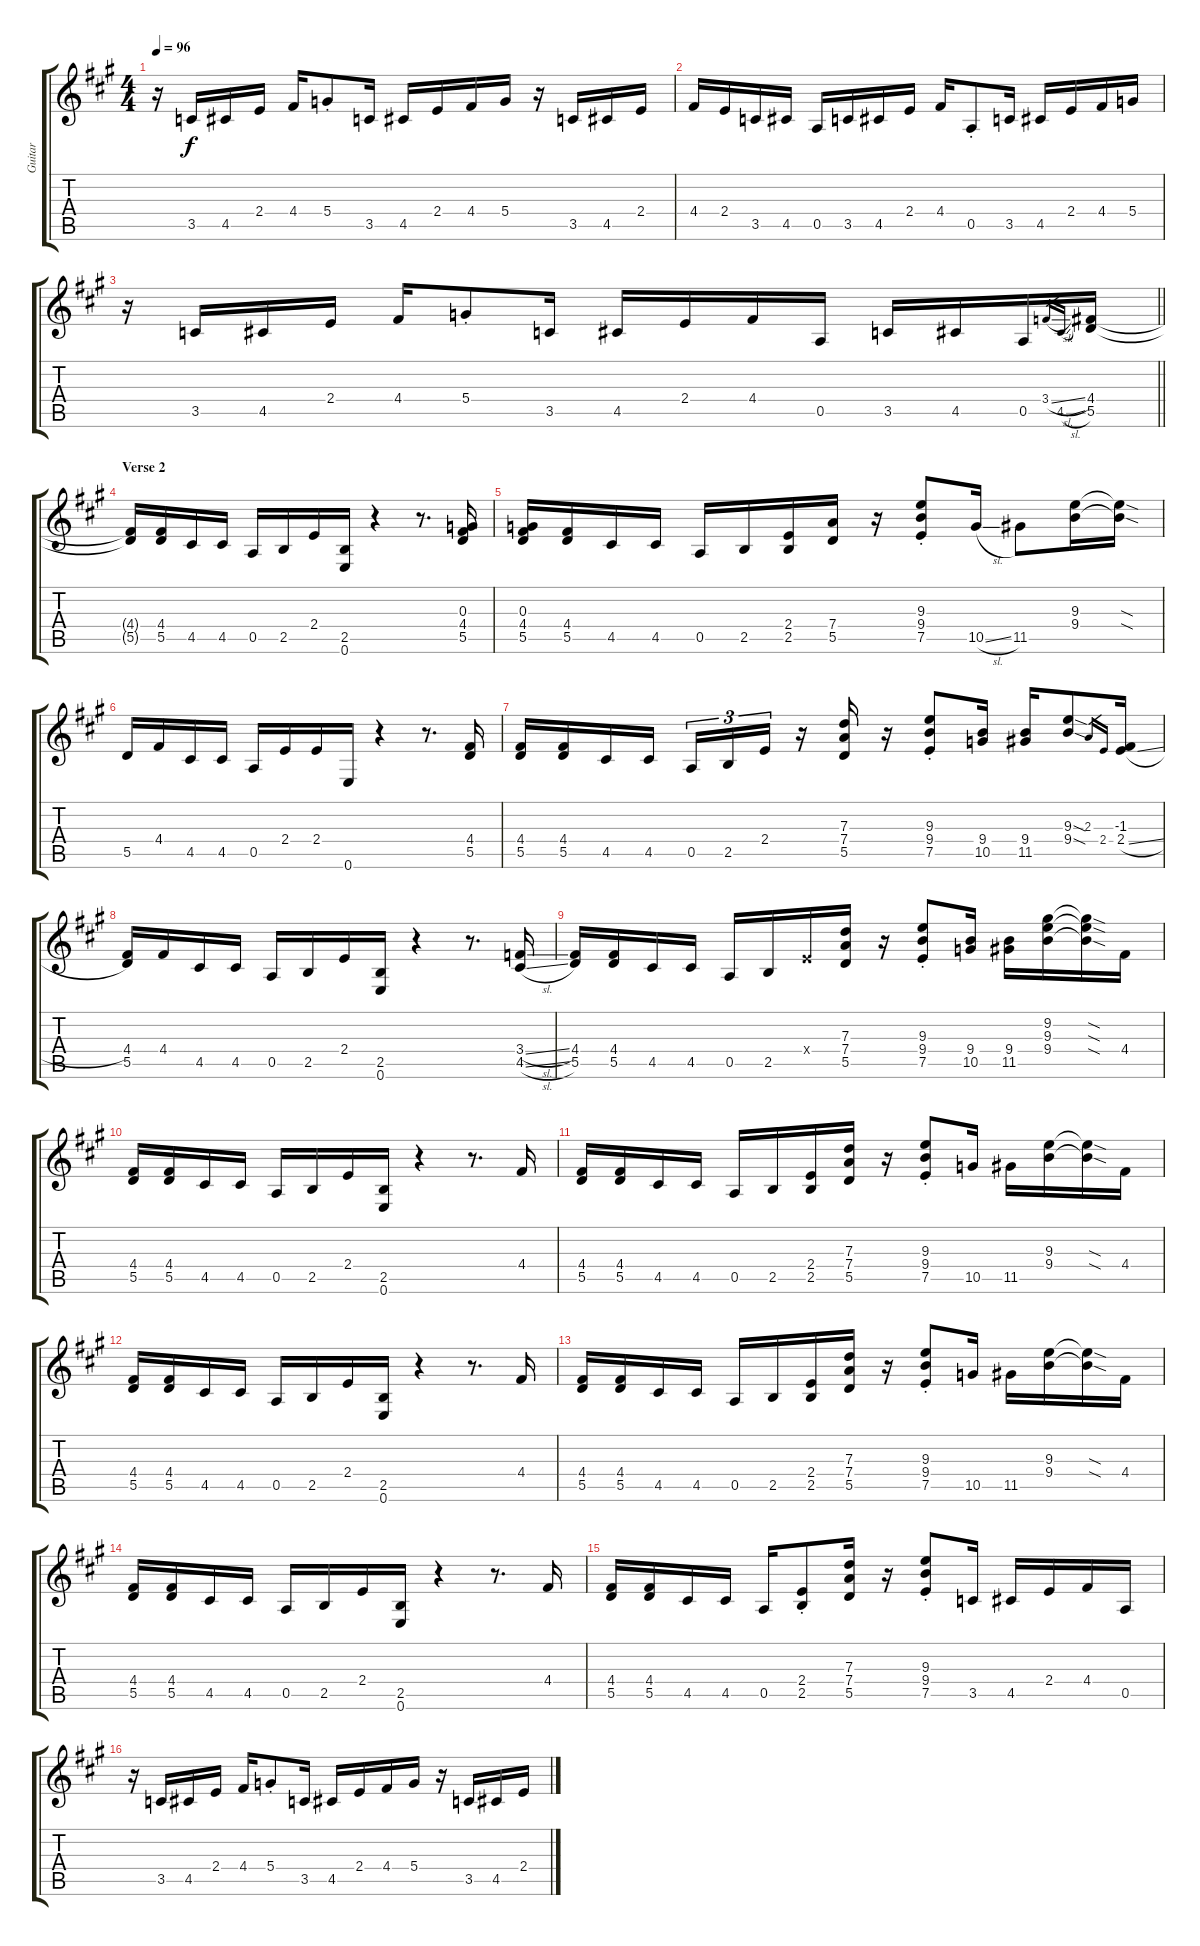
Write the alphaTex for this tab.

\track ("Guitar" "Guitar") {instrument overdrivenguitar}
\staff {score tabs}
\tuning (E4 B3 G3 D3 A2 E2) {hide}
\ts (4 4)
\tempo 96
\clef g2
\ks a
r.16{dy f} 3.5.16 4.5.16 2.4.16 4.4.16 5.4{st}.8 3.5.16 4.5.16 2.4.16 4.4.16 5.4.16 r.16 3.5.16 4.5.16 2.4.16 |
4.4.16 2.4.16 3.5.16 4.5.16 0.5.16 3.5.16 4.5.16 2.4.16 4.4.16 0.5{st}.8 3.5.16 4.5.16 2.4.16 4.4.16 5.4.16 |
\barLineRight lightlight
r.16 3.5.16 4.5.16 2.4.16 4.4.16 5.4{st}.8 3.5.16 4.5.16 2.4.16 4.4.16 0.5.16 3.5.16 4.5.16 0.5.16 3.4{sl}.16{gr} 4.5{sl}.16{gr} (4.4 5.5).16 |
\section ("" "Verse 2")
(4.4{t} 5.5{t}).16 (4.4 5.5).16 4.5.16 4.5.16 0.5.16 2.5.16 2.4.16 (2.5 0.6).16 r.4 r.8{d} (0.3 4.4 5.5).16 |
(0.3 4.4 5.5).16 (4.4 5.5).16 4.5.16 4.5.16 0.5.16 2.5.16 (2.4 2.5).16 (7.4 5.5).16 r.16 (9.3{st} 9.4{st} 7.5{st}).8 10.5{sl}.16 11.5.8 (9.3 9.4).16 (9.3{sod t} 9.4{sod t}).16 |
5.5.16 4.4.16 4.5.16 4.5.16 0.5.16 2.4.16 2.4.16 0.6.16 r.4 r.8{d} (4.4 5.5).16 |
(4.4 5.5).16 (4.4 5.5).16 4.5.16 4.5.16 0.5.16{tu (3 2)} 2.5.16{tu (3 2)} 2.4.16{tu (3 2)} r.16 (7.3 7.4 5.5).16 r.16 (9.3{st} 9.4{st} 7.5{st}).8 (9.4 10.5).16 (9.4 11.5).16 (9.3{sod} 9.4{sod}).8 2.3.16{gr} 2.4.16{gr} (-1.3 2.4{sl}).16 |
(4.4 5.5).16 4.4.16 4.5.16 4.5.16 0.5.16 2.5.16 2.4.16 (2.5 0.6).16 r.4 r.8{d} (3.4{sl} 4.5{sl}).16 |
(4.4 5.5).16 (4.4 5.5).16 4.5.16 4.5.16 0.5.16 2.5.16 2.4{x}.16 (7.3 7.4 5.5).16 r.16 (9.3{st} 9.4{st} 7.5{st}).8 (9.4 10.5).16 (9.4 11.5).16 (9.2 9.3 9.4).16 (9.2{sod t} 9.3{sod t} 9.4{sod t}).16 4.4.16 |
(4.4 5.5).16 (4.4 5.5).16 4.5.16 4.5.16 0.5.16 2.5.16 2.4.16 (2.5 0.6).16 r.4 r.8{d} 4.4.16 |
(4.4 5.5).16 (4.4 5.5).16 4.5.16 4.5.16 0.5.16 2.5.16 (2.4 2.5).16 (7.3 7.4 5.5).16 r.16 (9.3{st} 9.4{st} 7.5{st}).8 10.5.16 11.5.16 (9.3 9.4).16 (9.3{sod t} 9.4{sod t}).16 4.4.16 |
(4.4 5.5).16 (4.4 5.5).16 4.5.16 4.5.16 0.5.16 2.5.16 2.4.16 (2.5 0.6).16 r.4 r.8{d} 4.4.16 |
(4.4 5.5).16 (4.4 5.5).16 4.5.16 4.5.16 0.5.16 2.5.16 (2.4 2.5).16 (7.3 7.4 5.5).16 r.16 (9.3{st} 9.4{st} 7.5{st}).8 10.5.16 11.5.16 (9.3 9.4).16 (9.3{sod t} 9.4{sod t}).16 4.4.16 |
(4.4 5.5).16 (4.4 5.5).16 4.5.16 4.5.16 0.5.16 2.5.16 2.4.16 (2.5 0.6).16 r.4 r.8{d} 4.4.16 |
(4.4 5.5).16 (4.4 5.5).16 4.5.16 4.5.16 0.5.16 (2.4{st} 2.5{st}).8 (7.3 7.4 5.5).16 r.16 (9.3{st} 9.4{st} 7.5{st}).8 3.5.16 4.5.16 2.4.16 4.4.16 0.5.16 |
r.16 3.5.16 4.5.16 2.4.16 4.4.16 5.4{st}.8 3.5.16 4.5.16 2.4.16 4.4.16 5.4.16 r.16 3.5.16 4.5.16 2.4.16
